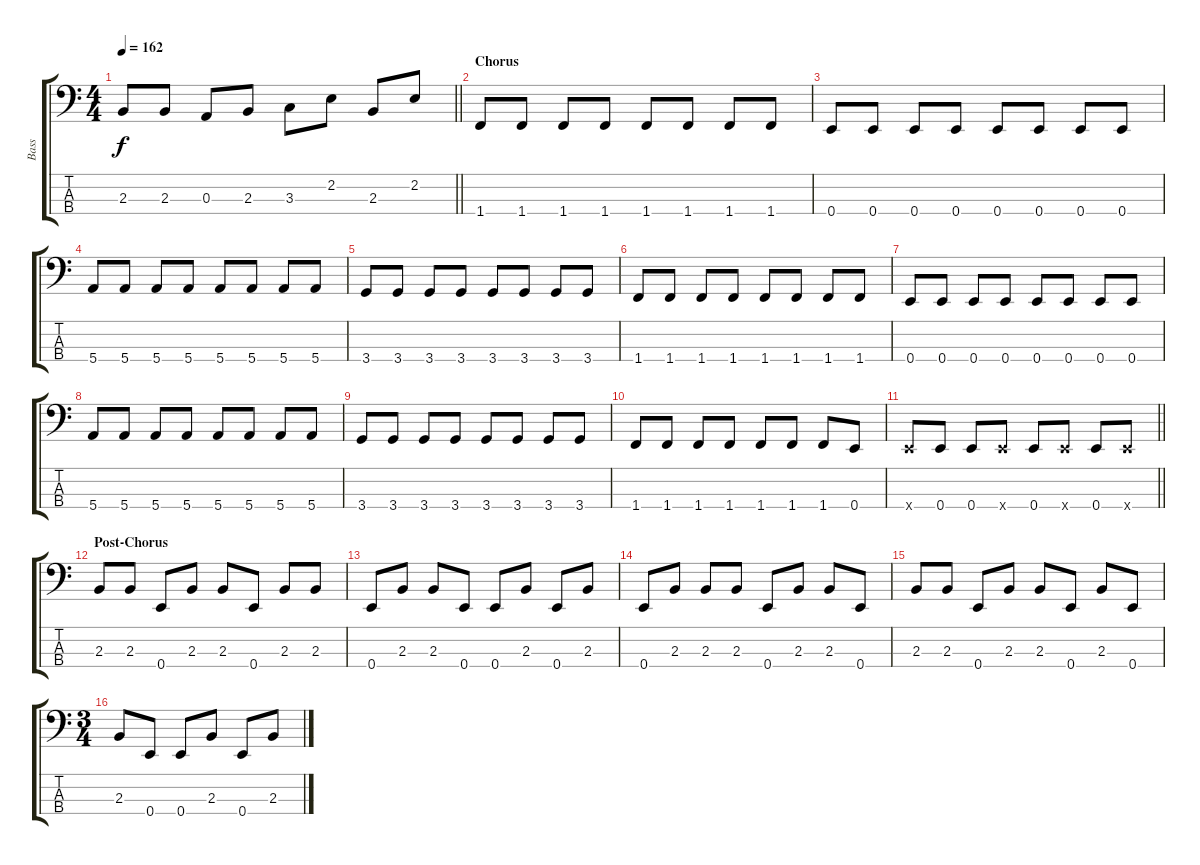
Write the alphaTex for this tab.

\track ("Bass" "Bass") {instrument electricbassfinger}
\staff {score tabs}
\tuning (G2 D2 A1 E1) {hide}
\ts (4 4)
\tempo 162
\clef f4
\barLineRight lightlight
\ks c
2.3.8{dy f} 2.3.8 0.3.8 2.3.8 3.3.8 2.2.8 2.3.8 2.2.8 |
\section ("" "Chorus")
1.4.8 1.4.8 1.4.8 1.4.8 1.4.8 1.4.8 1.4.8 1.4.8 |
0.4.8 0.4.8 0.4.8 0.4.8 0.4.8 0.4.8 0.4.8 0.4.8 |
5.4.8 5.4.8 5.4.8 5.4.8 5.4.8 5.4.8 5.4.8 5.4.8 |
3.4.8 3.4.8 3.4.8 3.4.8 3.4.8 3.4.8 3.4.8 3.4.8 |
1.4.8 1.4.8 1.4.8 1.4.8 1.4.8 1.4.8 1.4.8 1.4.8 |
0.4.8 0.4.8 0.4.8 0.4.8 0.4.8 0.4.8 0.4.8 0.4.8 |
5.4.8 5.4.8 5.4.8 5.4.8 5.4.8 5.4.8 5.4.8 5.4.8 |
3.4.8 3.4.8 3.4.8 3.4.8 3.4.8 3.4.8 3.4.8 3.4.8 |
1.4.8 1.4.8 1.4.8 1.4.8 1.4.8 1.4.8 1.4.8 0.4.8 |
\barLineRight lightlight
0.4{x}.8 0.4.8 0.4.8 0.4{x}.8 0.4.8 0.4{x}.8 0.4.8 0.4{x}.8 |
\section ("" "Post-Chorus")
2.3.8 2.3.8 0.4.8 2.3.8 2.3.8 0.4.8 2.3.8 2.3.8 |
0.4.8 2.3.8 2.3.8 0.4.8 0.4.8 2.3.8 0.4.8 2.3.8 |
0.4.8 2.3.8 2.3.8 2.3.8 0.4.8 2.3.8 2.3.8 0.4.8 |
2.3.8 2.3.8 0.4.8 2.3.8 2.3.8 0.4.8 2.3.8 0.4.8 |
\ts (3 4)
2.3.8 0.4.8 0.4.8 2.3.8 0.4.8 2.3.8
